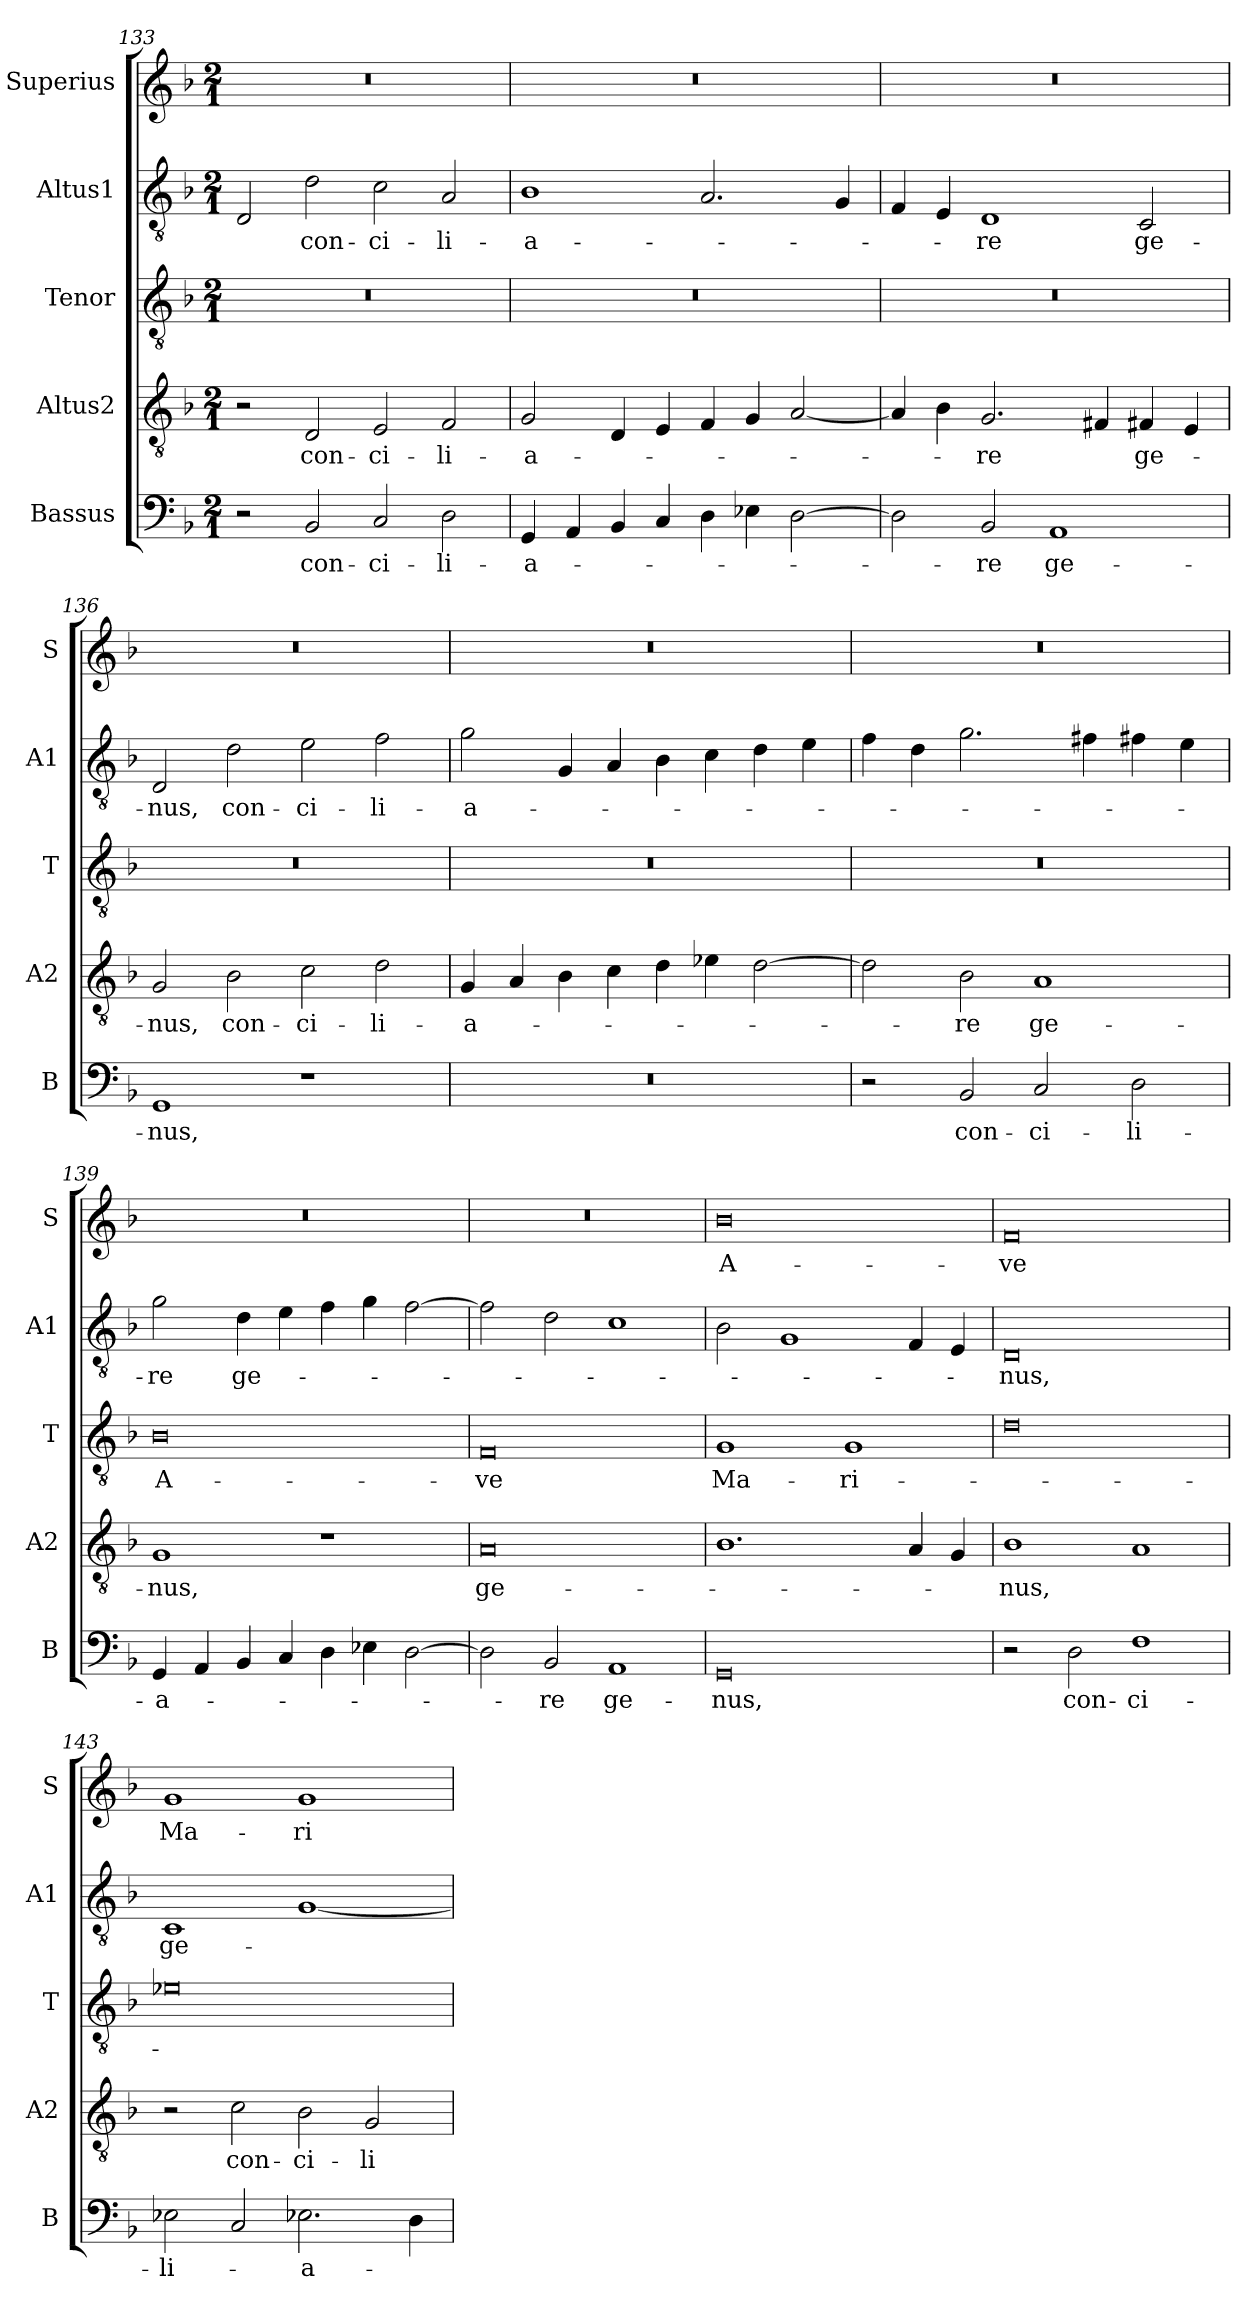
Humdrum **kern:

**kern	**text	**kern	**text	**kern	**text	**kern	**text	**kern	**text
*part5	*part5	*part4	*part4	*part3	*part3	*part2	*part2	*part1	*part1
*staff5	*staff5	*staff4	*staff4	*staff3	*staff3	*staff2	*staff2	*staff1	*staff1
*I"Bassus	*	*I"Altus2	*	*I"Tenor	*	*I"Altus1	*	*I"Superius	*
*I'B	*	*I'A2	*	*I'T	*	*I'A1	*	*I'S	*
*clefF4	*	*clefGv2	*	*clefGv2	*	*clefGv2	*	*clefG2	*
*k[b-]	*	*k[b-]	*	*k[b-]	*	*k[b-]	*	*k[b-]	*
*M2/1	*	*M2/1	*	*M2/1	*	*M2/1	*	*M2/1	*
=133	=133	=133	=133	=133	=133	=133	=133	=133	=133
2r	.	2r	.	0r	.	2D/	.	0r	.
2BB-/	con-	2D/	con-	.	.	2d\	con-	.	.
2C/	-ci-	2E/	-ci-	.	.	2c\	-ci-	.	.
2D\	-li-	2F/	-li-	.	.	2A/	-li-	.	.
=134	=134	=134	=134	=134	=134	=134	=134	=134	=134
4GG/	-a-	2G/	-a-	0r	.	1B-	-a-	0r	.
4AA/	.	.	.	.	.	.	.	.	.
4BB-/	.	4D/	.	.	.	.	.	.	.
4C/	.	4E/	.	.	.	.	.	.	.
4D\	.	4F/	.	.	.	2.A/	.	.	.
4E-X\	.	4G/	.	.	.	.	.	.	.
[2D\	.	[2A/	.	.	.	.	.	.	.
.	.	.	.	.	.	4G/	.	.	.
=135	=135	=135	=135	=135	=135	=135	=135	=135	=135
2D\]	.	4A/]	.	0r	.	4F/	.	0r	.
.	.	4B-\	.	.	.	4E/	.	.	.
2BB-/	-re	2.G/	-re	.	.	1D	-re	.	.
1AA	ge-	.	.	.	.	.	.	.	.
.	.	4F#X/	.	.	.	.	.	.	.
.	.	4F#X/	ge-	.	.	2C/	ge-	.	.
.	.	4E/	.	.	.	.	.	.	.
=136	=136	=136	=136	=136	=136	=136	=136	=136	=136
1GG	-nus,	2G/	-nus,	0r	.	2D/	-nus,	0r	.
.	.	2B-\	con-	.	.	2d\	con-	.	.
1r	.	2c\	-ci-	.	.	2e\	-ci-	.	.
.	.	2d\	-li-	.	.	2f\	-li-	.	.
=137	=137	=137	=137	=137	=137	=137	=137	=137	=137
0r	.	4G/	-a-	0r	.	2g\	-a-	0r	.
.	.	4A/	.	.	.	.	.	.	.
.	.	4B-\	.	.	.	4G/	.	.	.
.	.	4c\	.	.	.	4A/	.	.	.
.	.	4d\	.	.	.	4B-\	.	.	.
.	.	4e-X\	.	.	.	4c\	.	.	.
.	.	[2d\	.	.	.	4d\	.	.	.
.	.	.	.	.	.	4e\	.	.	.
=138	=138	=138	=138	=138	=138	=138	=138	=138	=138
2r	.	2d\]	.	0r	.	4f\	.	0r	.
.	.	.	.	.	.	4d\	.	.	.
2BB-/	con-	2B-\	-re	.	.	2.g\	.	.	.
2C/	-ci-	1A	ge-	.	.	.	.	.	.
.	.	.	.	.	.	4f#X\	.	.	.
2D\	-li-	.	.	.	.	4f#X\	.	.	.
.	.	.	.	.	.	4e\	.	.	.
=139	=139	=139	=139	=139	=139	=139	=139	=139	=139
4GG/	-a-	1G	-nus,	0B-	A-	2g\	-re	0r	.
4AA/	.	.	.	.	.	.	.	.	.
4BB-/	.	.	.	.	.	4d\	ge-	.	.
4C/	.	.	.	.	.	4e\	.	.	.
4D\	.	1r	.	.	.	4f\	.	.	.
4E-X\	.	.	.	.	.	4g\	.	.	.
[2D\	.	.	.	.	.	[2f\	.	.	.
=140	=140	=140	=140	=140	=140	=140	=140	=140	=140
2D\]	.	0A	ge-	0F	-ve	2f\]	.	0r	.
2BB-/	-re	.	.	.	.	2d\	.	.	.
1AA	ge-	.	.	.	.	1c	.	.	.
=141	=141	=141	=141	=141	=141	=141	=141	=141	=141
0GG	-nus,	1.B-	.	1G	Ma-	2B-\	.	0b-	A-
.	.	.	.	.	.	1G	.	.	.
.	.	.	.	1G	-ri-	.	.	.	.
.	.	4A/	.	.	.	4F/	.	.	.
.	.	4G/	.	.	.	4E/	.	.	.
=142	=142	=142	=142	=142	=142	=142	=142	=142	=142
2r	.	1B-	-nus,	0d	.	0D	-nus,	0f	-ve
2D\	con-	.	.	.	.	.	.	.	.
1F	-ci-	1A	.	.	.	.	.	.	.
=143	=143	=143	=143	=143	=143	=143	=143	=143	=143
2E-X\	-li-	2r	.	0e-X	.	1C	ge-	1g	Ma-
2C/	.	2c\	con-	.	.	.	.	.	.
2.E-X\	-a-	2B-\	-ci-	.	.	[1G	.	1g	-ri-
.	.	2G/	-li-	.	.	.	.	.	.
4D\	.	.	.	.	.	.	.	.	.
=	=	=	=	=	=	=	=	=	=
*-	*-	*-	*-	*-	*-	*-	*-	*-	*-
